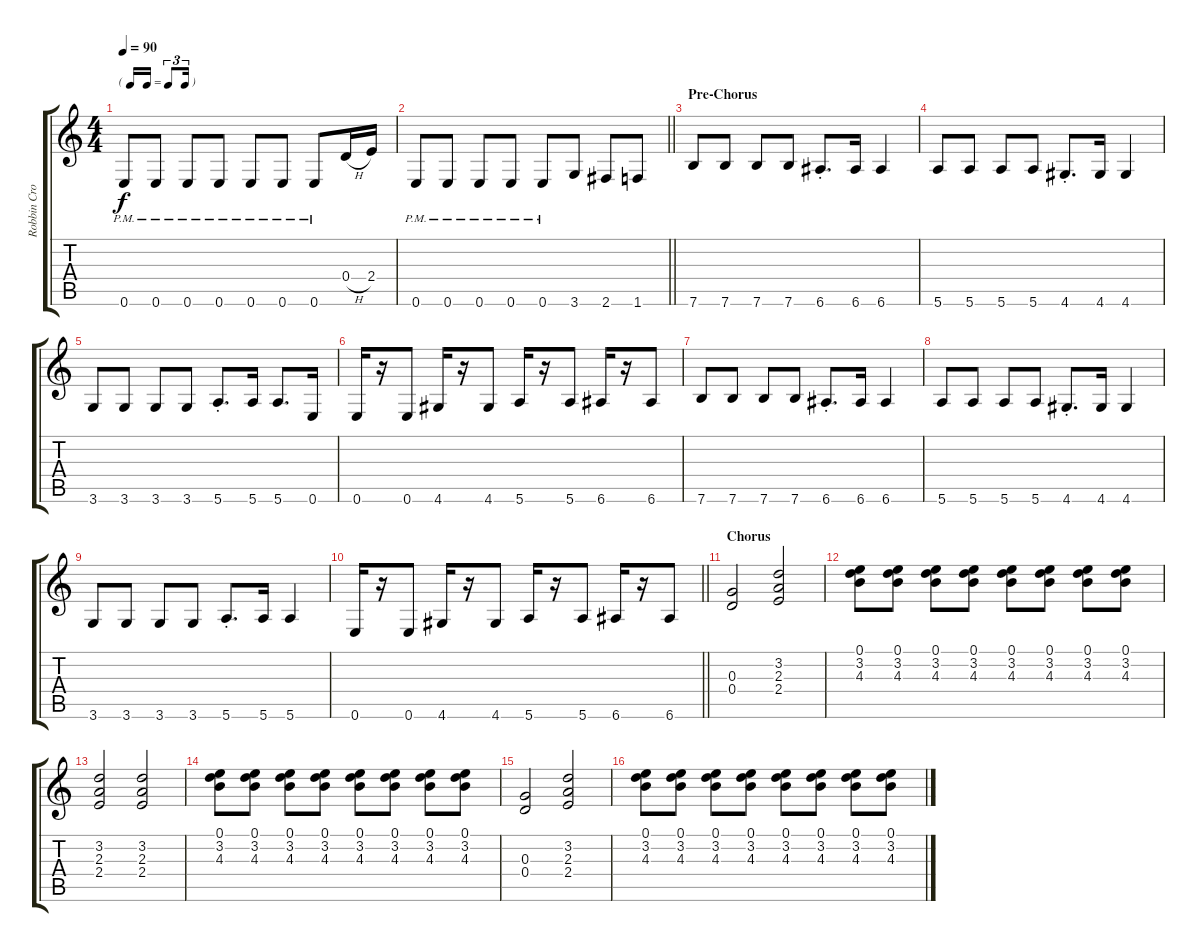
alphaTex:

\track ("Robbin Crosby - Rhytm Guitar" "Robbin Cro") {instrument overdrivenguitar}
\staff {score tabs}
\tuning (E4 B3 G3 D3 A2 E2) {hide}
\ts (4 4)
\tf triplet16th
\tempo 90
\clef g2
\ks c
0.6{pm}.8{dy f} 0.6{pm}.8 0.6{pm}.8 0.6{pm}.8 0.6{pm}.8 0.6{pm}.8 0.6{pm}.8 0.4{h}.16 2.4.16 |
\barLineRight lightlight
0.6{pm}.8 0.6{pm}.8 0.6{pm}.8 0.6{pm}.8 0.6{pm}.8 3.6.8 2.6.8 1.6.8 |
\section ("" "Pre-Chorus")
7.6.8 7.6.8 7.6.8 7.6.8 6.6{st}.8{d} 6.6.16 6.6.4 |
5.6.8 5.6.8 5.6.8 5.6.8 4.6{st}.8{d} 4.6.16 4.6.4 |
3.6.8 3.6.8 3.6.8 3.6.8 5.6{st}.8{d} 5.6.16 5.6.8{d} 0.6.16 |
0.6.16 r.16 0.6.8 4.6.16 r.16 4.6.8 5.6.16 r.16 5.6.8 6.6.16 r.16 6.6.8 |
7.6.8 7.6.8 7.6.8 7.6.8 6.6{st}.8{d} 6.6.16 6.6.4 |
5.6.8 5.6.8 5.6.8 5.6.8 4.6{st}.8{d} 4.6.16 4.6.4 |
3.6.8 3.6.8 3.6.8 3.6.8 5.6{st}.8{d} 5.6.16 5.6.4 |
\barLineRight lightlight
0.6.16 r.16 0.6.8 4.6.16 r.16 4.6.8 5.6.16 r.16 5.6.8 6.6.16 r.16 6.6.8 |
\section ("" "Chorus")
(0.3 0.4).2 (3.2 2.3 2.4).2 |
(0.1 3.2 4.3).8 (0.1 3.2 4.3).8 (0.1 3.2 4.3).8 (0.1 3.2 4.3).8 (0.1 3.2 4.3).8 (0.1 3.2 4.3).8 (0.1 3.2 4.3).8 (0.1 3.2 4.3).8 |
(3.2 2.3 2.4).2 (3.2 2.3 2.4).2 |
(0.1 3.2 4.3).8 (0.1 3.2 4.3).8 (0.1 3.2 4.3).8 (0.1 3.2 4.3).8 (0.1 3.2 4.3).8 (0.1 3.2 4.3).8 (0.1 3.2 4.3).8 (0.1 3.2 4.3).8 |
(0.3 0.4).2 (3.2 2.3 2.4).2 |
(0.1 3.2 4.3).8 (0.1 3.2 4.3).8 (0.1 3.2 4.3).8 (0.1 3.2 4.3).8 (0.1 3.2 4.3).8 (0.1 3.2 4.3).8 (0.1 3.2 4.3).8 (0.1 3.2 4.3).8
